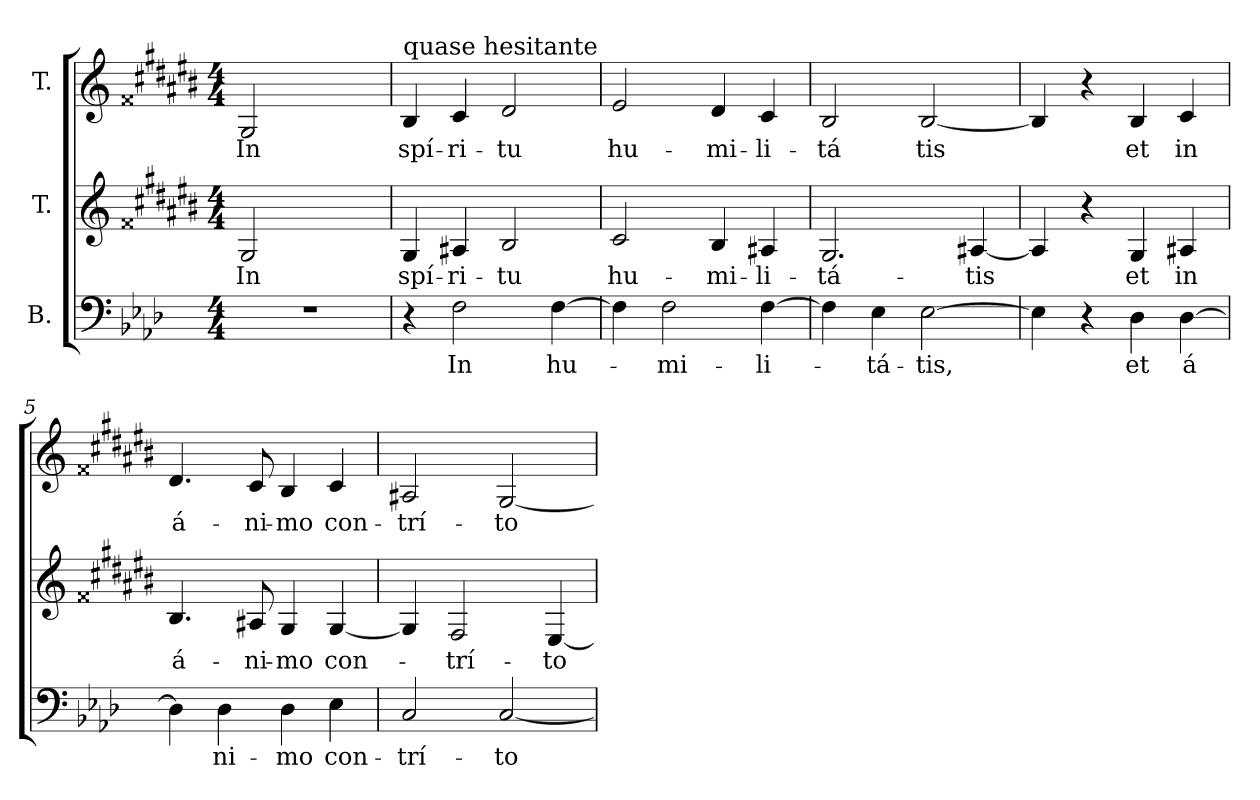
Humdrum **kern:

**kern	**text	**kern	**text	**kern	**text
*part3	*part3	*part2	*part2	*part1	*part1
*staff3	*staff3	*staff2	*staff2	*staff1	*staff1
*I"B.	*	*I"T.	*	*I"T.	*
!!LO:PB:g=z
*clefF4	*	*clefG2	*	*clefG2	*
*	*	*ITrd2c3	*	*ITrd2c3	*
*k[b-e-a-d-]	*	*k[f##c#g#d#a#e#b#]	*	*k[f##c#g#d#a#e#b#]	*
*f:	*	*e#:	*	*e#:	*
*M4/4	*	*M4/4	*	*M4/4	*
*MM80	*	*MM80	*	*MM80	*
=	=	=	=	=	=
!LO:N:vis=1	!	!	!	!	!
!	!	!	!LO:LY:b:color=#000000	!	!
!	!	!	!	!	!LO:LY:b:color=#000000
1r	.	2E#i/	In	2E#i/	In
.	.	2ryy	.	2ryy	.
=1	=1	=1	=1	=1	=1
!	!	!	!LO:LY:b:color=#000000	!	!
!	!	!	!	!LO:TX:a:t=quase hesitante	!
!	!	!	!	!	!LO:LY:b:color=#000000
4r	.	4E#i/	spí-	4G#i/	spí-
!	!LO:LY:b:color=#000000	!	!	!	!
!	!	!	!LO:LY:b:color=#000000	!	!
!	!	!	!	!	!LO:LY:b:color=#000000
2Fi\	In	4F##i/	-ri-	4A#i/	-ri-
!	!	!	!LO:LY:b:color=#000000	!	!
!	!	!	!	!	!LO:LY:b:color=#000000
.	.	2G#i/	-tu	2B#i/	-tu
!	!LO:LY:b:color=#000000	!	!	!	!
[>4Fi\	hu-	.	.	.	.
=2	=2	=2	=2	=2	=2
!	!	!	!LO:LY:b:color=#000000	!	!
!	!	!	!	!	!LO:LY:b:color=#000000
4Fi\]	.	2A#i/	hu-	2c#i/	hu-
!	!LO:LY:b:color=#000000	!	!	!	!
2Fi\	-mi-	.	.	.	.
!	!	!	!LO:LY:b:color=#000000	!	!
!	!	!	!	!	!LO:LY:b:color=#000000
.	.	4G#i/	-mi-	4B#i/	-mi-
!	!LO:LY:b:color=#000000	!	!	!	!
!	!	!	!LO:LY:b:color=#000000	!	!
!	!	!	!	!	!LO:LY:b:color=#000000
[>4Fi\	-li-	4F##i/	-li-	4A#i/	-li-
=3	=3	=3	=3	=3	=3
!	!	!	!LO:LY:b:color=#000000	!	!
!	!	!	!	!	!LO:LY:b:color=#000000
4Fi\]	.	2.E#i/	-tá-	2G#i/	-tá
!	!LO:LY:b:color=#000000	!	!	!	!
4E-i\	-tá-	.	.	.	.
!	!LO:LY:b:color=#000000	!	!	!	!
!	!	!	!	!	!LO:LY:b:color=#000000
[>2E-i\	-tis,	.	.	[<2G#i/	tis
!	!	!	!LO:LY:b:color=#000000	!	!
.	.	[<4F##i/	-tis	.	.
=4	=4	=4	=4	=4	=4
4E-i\]	.	4F##i/]	.	4G#i/]	.
4r	.	4r	.	4r	.
!	!LO:LY:b:color=#000000	!	!	!	!
!	!	!	!LO:LY:b:color=#000000	!	!
!	!	!	!	!	!LO:LY:b:color=#000000
4D-i\	et	4E#i/	et	4G#i/	et
!	!LO:LY:b:color=#000000	!	!	!	!
!	!	!	!LO:LY:b:color=#000000	!	!
!	!	!	!	!	!LO:LY:b:color=#000000
[>4D-i\	á	4F##i/	in	4A#i/	in
=5	=5	=5	=5	=5	=5
!	!	!	!LO:LY:b:color=#000000	!	!
!	!	!	!	!	!LO:LY:b:color=#000000
4D-i\]	.	4.G#i/	á-	4.B#i/	á-
!	!LO:LY:b:color=#000000	!	!	!	!
4D-i\	ni-	.	.	.	.
!	!	!	!LO:LY:b:color=#000000	!	!
!	!	!	!	!	!LO:LY:b:color=#000000
.	.	8F##i/	-ni-	8A#i/	-ni-
!	!LO:LY:b:color=#000000	!	!	!	!
!	!	!	!LO:LY:b:color=#000000	!	!
!	!	!	!	!	!LO:LY:b:color=#000000
4D-i\	-mo	4E#i/	-mo	4G#i/	-mo
!	!LO:LY:b:color=#000000	!	!	!	!
!	!	!	!LO:LY:b:color=#000000	!	!
!	!	!	!	!	!LO:LY:b:color=#000000
4E-i\	con-	[<4E#i/	con-	4A#i/	con-
=6	=6	=6	=6	=6	=6
!	!LO:LY:b:color=#000000	!	!	!	!
!	!	!	!	!	!LO:LY:b:color=#000000
2Ci/	-trí-	4E#i/]	.	2F##i/	-trí-
!	!	!	!LO:LY:b:color=#000000	!	!
.	.	2D#i/	-trí-	.	.
!	!LO:LY:b:color=#000000	!	!	!	!
!	!	!	!	!	!LO:LY:b:color=#000000
[<2Ci/	-to	.	.	[<2E#i/	-to
!	!	!	!LO:LY:b:color=#000000	!	!
.	.	[<4C#i/	-to	.	.
=	=	=	=	=	=
*-	*-	*-	*-	*-	*-
